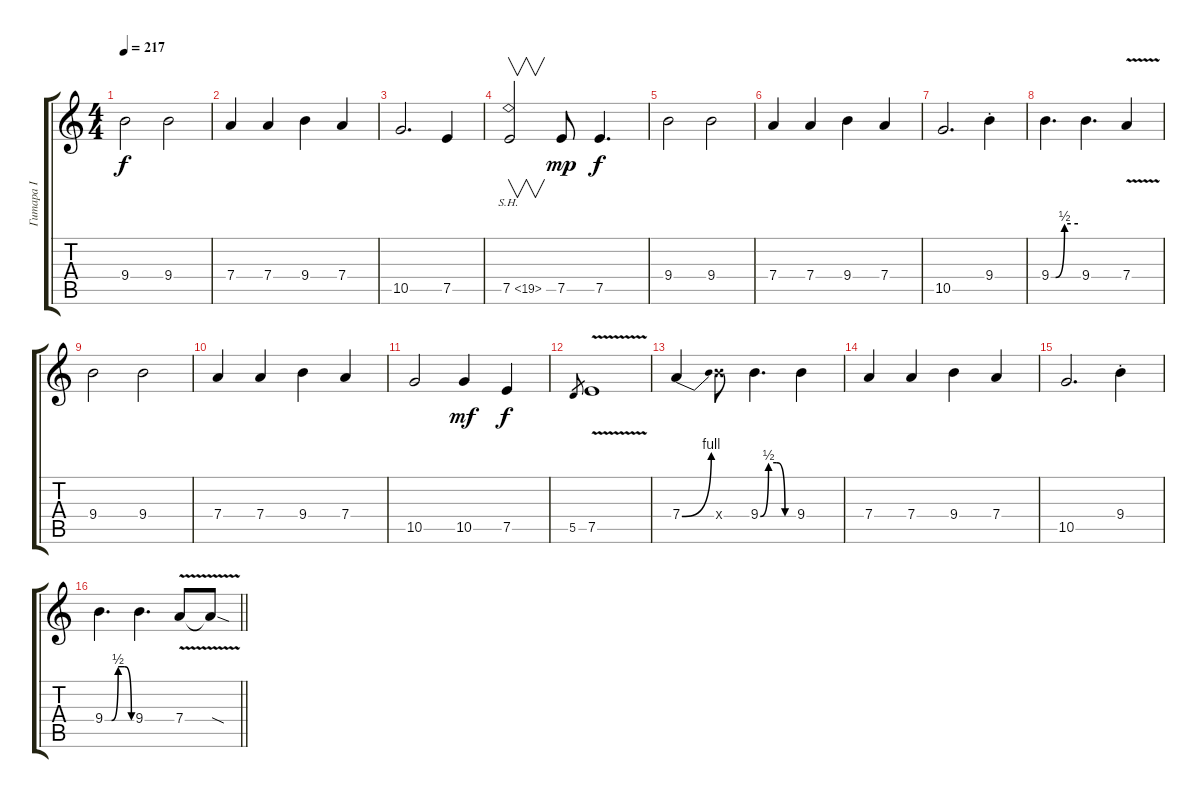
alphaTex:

\track ("Гитара I" "Гитара I") {instrument distortionguitar}
\staff {score tabs}
\tuning (E4 B3 G3 D3 A2 E2) {hide}
\ts (4 4)
\tempo 217
\clef g2
\ks c
9.4.2{dy f} 9.4.2 |
7.4.4 7.4.4 9.4.4 7.4.4 |
10.5.2{d} 7.5.4 |
7.5{sh 12}.2{v} 7.5.8{dy mp} 7.5.4{d dy f} |
9.4.2 9.4.2 |
7.4.4 7.4.4 9.4.4 7.4.4 |
10.5.2{d} 9.4{st}.4 |
9.4{be (custom 0 0 10 0 30 2 60 2)}.4{d} 9.4.4{d} 7.4{v}.4 |
9.4.2 9.4.2 |
7.4.4 7.4.4 9.4.4 7.4.4 |
10.5.2 10.5.4{dy mf} 7.5.4{dy f} |
5.5.8{gr} 7.5{v}.1 |
7.4{be (bend 0 0 60 4)}.4 9.4{x}.8 9.4{be (custom 0 0 15 2 30 2 45 0 60 0)}.4{d} 9.4.4 |
7.4.4 7.4.4 9.4.4 7.4.4 |
10.5.2{d} 9.4{st}.4 |
\barLineRight lightlight
9.4{be (custom 0 0 15 0 30 2 45 2 60 0)}.4{d} 9.4.4{d} 7.4{v}.8 7.4{sod t}.8
